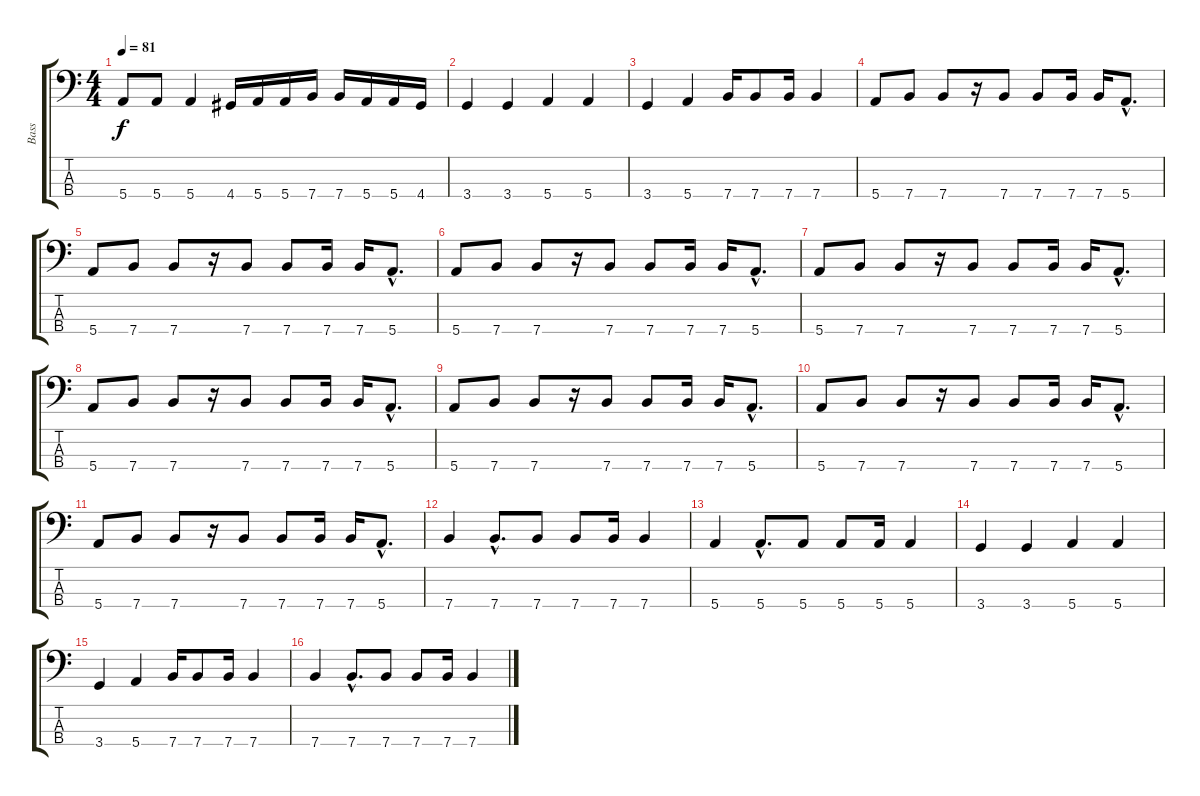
\track ("Bass" "Bass") {instrument electricbasspick}
\staff {score tabs}
\tuning (G2 D2 A1 E1) {hide}
\ts (4 4)
\tempo 81
\clef f4
\ks c
5.4.8{dy f} 5.4.8 5.4.4 4.4.16 5.4.16 5.4.16 7.4.16 7.4.16 5.4.16 5.4.16 4.4.16 |
3.4.4 3.4.4 5.4.4 5.4.4 |
3.4.4 5.4.4 7.4.16 7.4.8 7.4.16 7.4.4 |
5.4.8 7.4.8 7.4.8 r.16 7.4.8 7.4.8 7.4.16 7.4.16 5.4{hac}.8{d} |
5.4.8 7.4.8 7.4.8 r.16 7.4.8 7.4.8 7.4.16 7.4.16 5.4{hac}.8{d} |
5.4.8 7.4.8 7.4.8 r.16 7.4.8 7.4.8 7.4.16 7.4.16 5.4{hac}.8{d} |
5.4.8 7.4.8 7.4.8 r.16 7.4.8 7.4.8 7.4.16 7.4.16 5.4{hac}.8{d} |
5.4.8 7.4.8 7.4.8 r.16 7.4.8 7.4.8 7.4.16 7.4.16 5.4{hac}.8{d} |
5.4.8 7.4.8 7.4.8 r.16 7.4.8 7.4.8 7.4.16 7.4.16 5.4{hac}.8{d} |
5.4.8 7.4.8 7.4.8 r.16 7.4.8 7.4.8 7.4.16 7.4.16 5.4{hac}.8{d} |
5.4.8 7.4.8 7.4.8 r.16 7.4.8 7.4.8 7.4.16 7.4.16 5.4{hac}.8{d} |
7.4.4 7.4{hac}.8{d} 7.4.8 7.4.8 7.4.16 7.4.4 |
5.4.4 5.4{hac}.8{d} 5.4.8 5.4.8 5.4.16 5.4.4 |
3.4.4 3.4.4 5.4.4 5.4.4 |
3.4.4 5.4.4 7.4.16 7.4.8 7.4.16 7.4.4 |
7.4.4 7.4{hac}.8{d} 7.4.8 7.4.8 7.4.16 7.4.4
